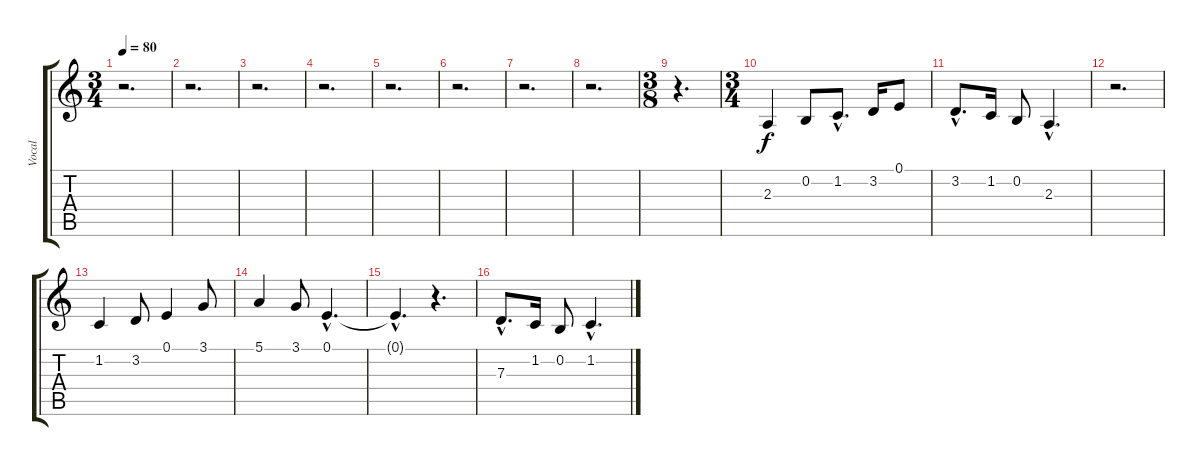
\track ("Vocal" "Vocal") {instrument lead6voice}
\staff {score tabs}
\tuning (E4 B3 G3 D3 A2 E2) {hide}
\ts (3 4)
\tempo 80
\clef g2
\ks c
r.2{d dy f} |
r.2{d} |
r.2{d} |
r.2{d} |
r.2{d} |
r.2{d} |
r.2{d} |
r.2{d} |
\ts (3 8)
r.4{d} |
\ts (3 4)
2.3.4 0.2.8 1.2{hac}.8{d} 3.2.16 0.1.8 |
3.2{hac}.8{d} 1.2.16 0.2.8 2.3{hac}.4{d} |
r.2{d} |
1.2.4 3.2.8 0.1.4 3.1.8 |
5.1.4 3.1.8 0.1{hac}.4{d} |
0.1{hac t}.4{d} r.4{d} |
7.3{hac}.8{d} 1.2.16 0.2.8 1.2{hac}.4{d}
